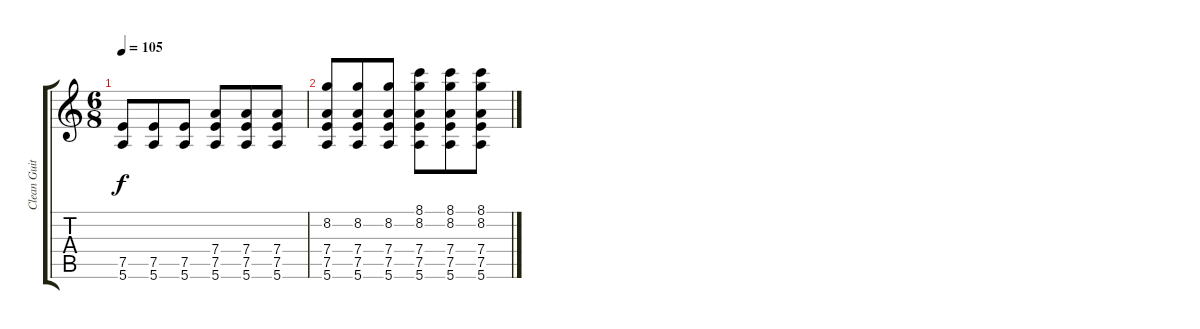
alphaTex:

\track ("Clean Guitar" "Clean Guit") {instrument acousticguitarnylon}
\staff {score tabs}
\tuning (E4 B3 G3 D3 A2 E2) {hide}
\ts (6 8)
\tempo 105
\clef g2
\ks c
(7.5 5.6).8{dy f} (7.5 5.6).8 (7.5 5.6).8 (7.4 7.5 5.6).8 (7.4 7.5 5.6).8 (7.4 7.5 5.6).8 |
(8.2 7.4 7.5 5.6).8 (8.2 7.4 7.5 5.6).8 (8.2 7.4 7.5 5.6).8 (8.1 8.2 7.4 7.5 5.6).8 (8.1 8.2 7.4 7.5 5.6).8 (8.1 8.2 7.4 7.5 5.6).8
